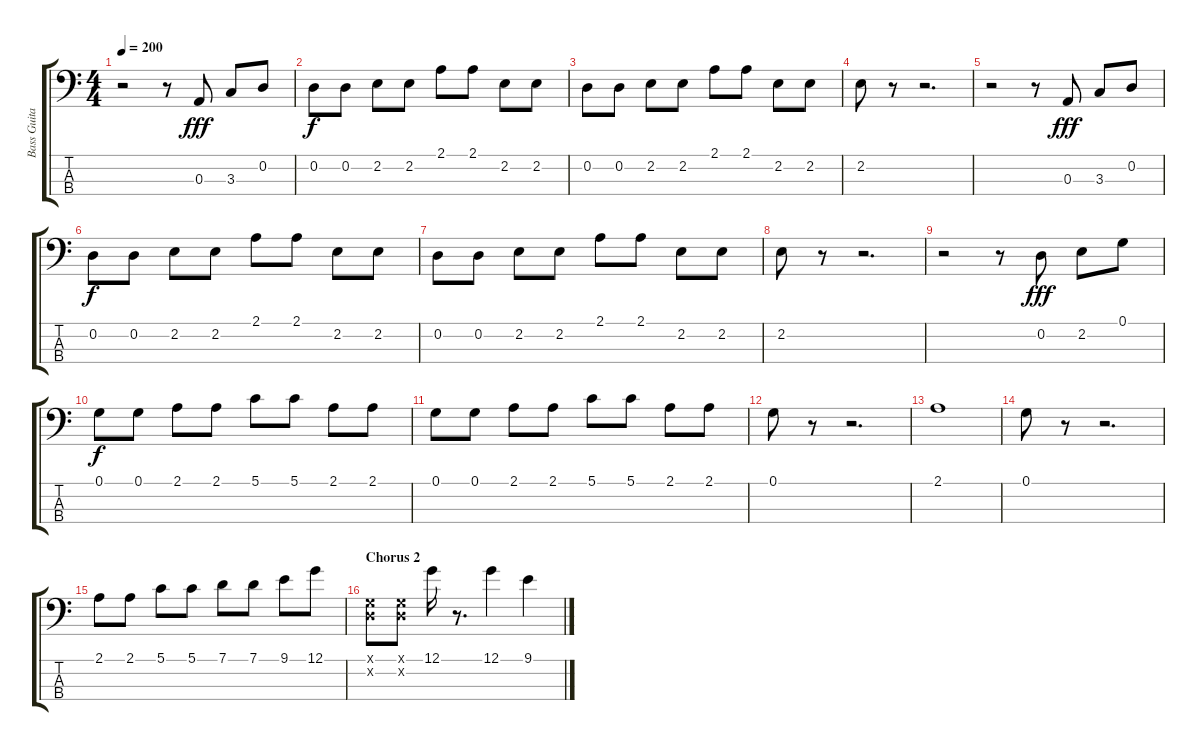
\track ("Bass Guitar" "Bass Guita") {instrument electricbassfinger}
\staff {score tabs}
\tuning (G2 D2 A1 E1) {hide}
\ts (4 4)
\tempo 200
\clef f4
\ks c
r.2{dy f} r.8 0.3.8{dy fff} 3.3.8 0.2.8 |
0.2.8{dy f} 0.2.8 2.2.8 2.2.8 2.1.8 2.1.8 2.2.8 2.2.8 |
0.2.8 0.2.8 2.2.8 2.2.8 2.1.8 2.1.8 2.2.8 2.2.8 |
2.2.8 r.8 r.2{d} |
r.2 r.8 0.3.8{dy fff} 3.3.8 0.2.8 |
0.2.8{dy f} 0.2.8 2.2.8 2.2.8 2.1.8 2.1.8 2.2.8 2.2.8 |
0.2.8 0.2.8 2.2.8 2.2.8 2.1.8 2.1.8 2.2.8 2.2.8 |
2.2.8 r.8 r.2{d} |
r.2 r.8 0.2.8{dy fff} 2.2.8 0.1.8 |
0.1.8{dy f} 0.1.8 2.1.8 2.1.8 5.1.8 5.1.8 2.1.8 2.1.8 |
0.1.8 0.1.8 2.1.8 2.1.8 5.1.8 5.1.8 2.1.8 2.1.8 |
0.1.8 r.8 r.2{d} |
2.1.1 |
0.1.8 r.8 r.2{d} |
2.1.8 2.1.8 5.1.8 5.1.8 7.1.8 7.1.8 9.1.8 12.1.8 |
\section ("" "Chorus 2")
(0.1{x} 0.2{x}).8 (0.1{x} 0.2{x}).8 12.1.16 r.8{d} 12.1.4 9.1.4
